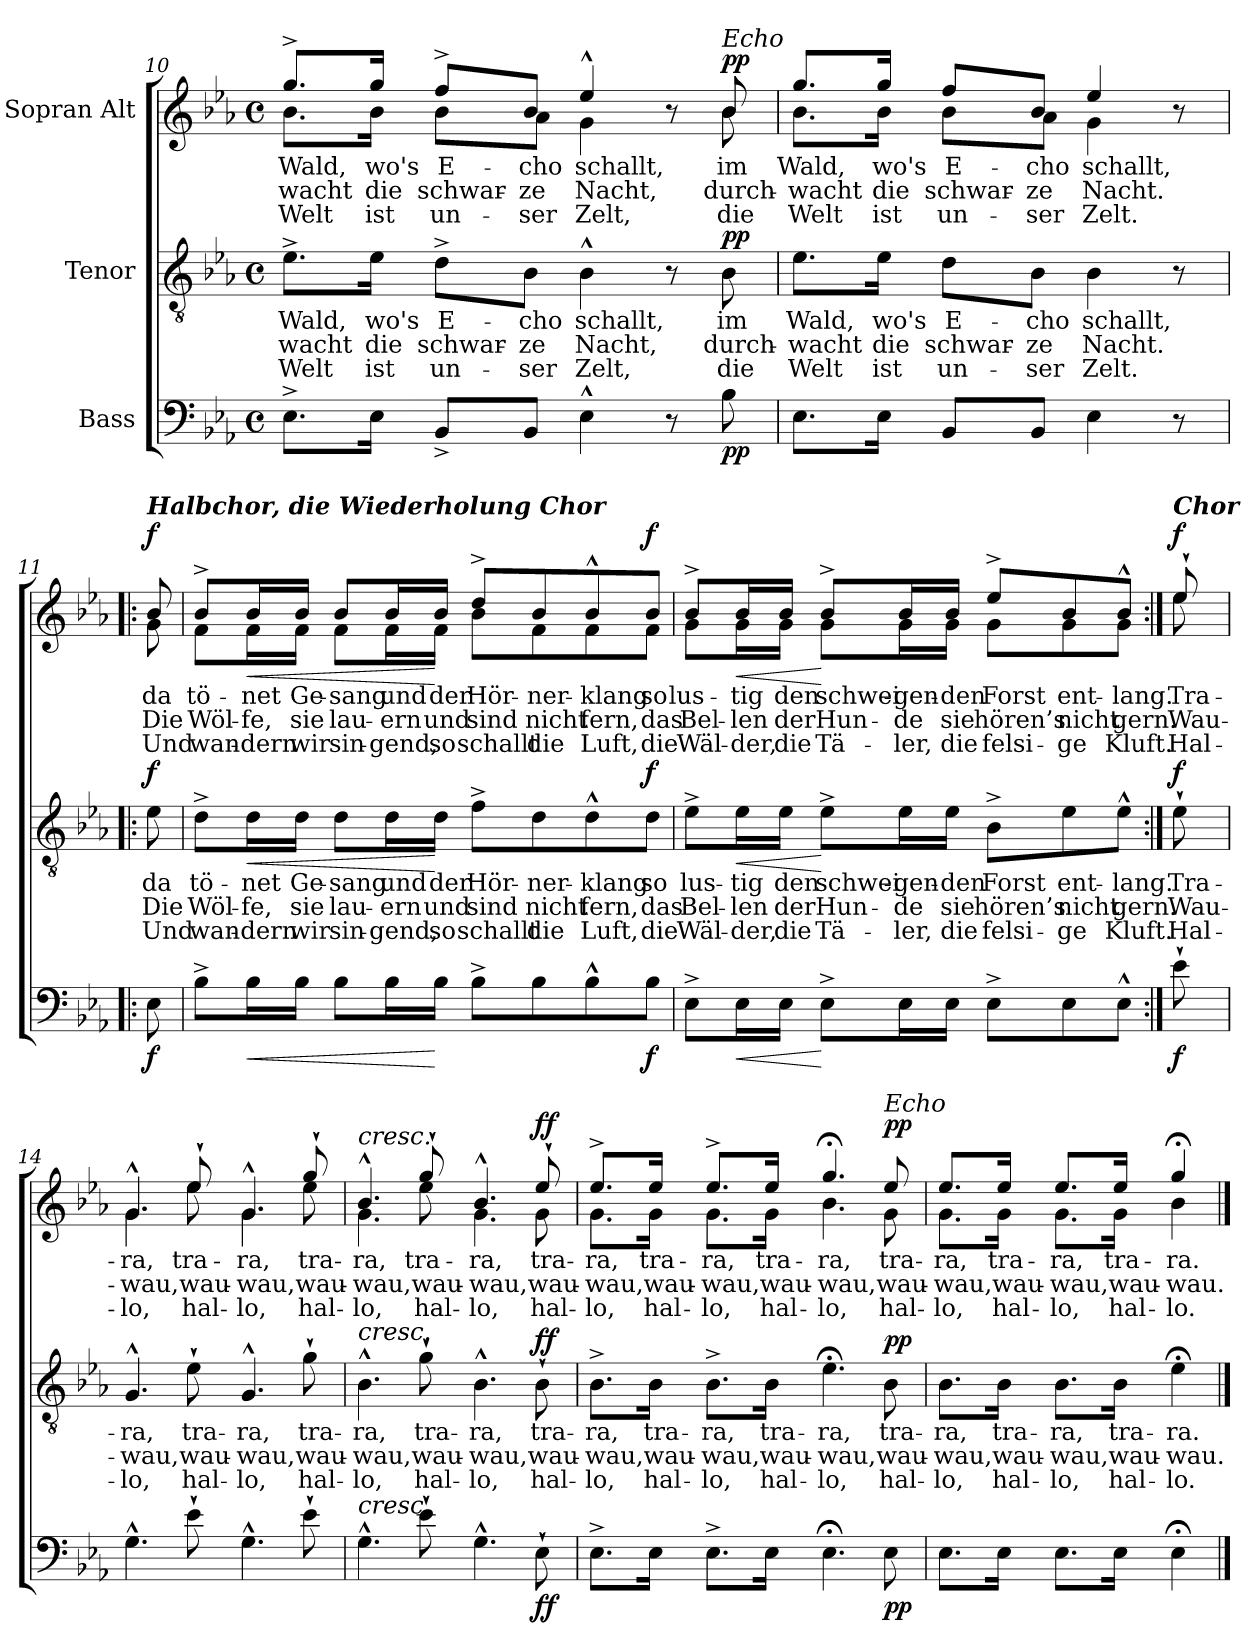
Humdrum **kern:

**kern	**dynam	**kern	**text	**text	**text	**dynam	**kern	**text	**text	**text	**dynam
*part3	*part3	*part2	*part2	*part2	*part2	*part2	*part1	*part1	*part1	*part1	*part1
*staff3	*staff3	*staff2	*staff2	*staff2	*staff2	*staff2	*staff1	*staff1	*staff1	*staff1	*staff1
*I"Bass	*	*I"Tenor	*	*	*	*	*I"Sopran Alt	*	*	*	*
*clefF4	*	*clefGv2	*	*	*	*	*clefG2	*	*	*	*
*k[b-e-a-]	*	*k[b-e-a-]	*	*	*	*	*k[b-e-a-]	*	*	*	*
*M4/4	*	*M4/4	*	*	*	*	*M4/4	*	*	*	*
*met(c)	*	*met(c)	*	*	*	*	*met(c)	*	*	*	*
=10	=10	=10	=10	=10	=10	=10	=10	=10	=10	=10	=10
!	!	!	!LO:LY:b	!LO:LY:b	!LO:LY:b	!	!	!LO:LY:b	!LO:LY:b	!LO:LY:b	!
*	*	*	*	*	*	*	*^	*	*	*	*
8.E-^\L	.	8.e-^\L	Wald,	-wacht	Welt	.	8.gg^/L	8.b-\L	Wald,	-wacht	Welt	.
!	!	!	!LO:LY:b	!LO:LY:b	!LO:LY:b	!	!	!	!LO:LY:b	!LO:LY:b	!LO:LY:b	!
16E-\Jk	.	16e-\Jk	wo's	die	ist	.	16gg/Jk	16b-\Jk	wo's	die	ist	.
!	!	!	!LO:LY:b	!LO:LY:b	!LO:LY:b	!	!	!	!LO:LY:b	!LO:LY:b	!LO:LY:b	!
8BB-^/L	.	8d^\L	E-	schwar-	un-	.	8ff^/L	8b-\L	E-	schwar-	un-	.
!	!	!	!LO:LY:b	!LO:LY:b	!LO:LY:b	!	!	!	!LO:LY:b	!LO:LY:b	!LO:LY:b	!
8BB-/J	.	8B-\J	-cho	-ze	-ser	.	8b-/J	8a-\J	-cho	-ze	-ser	.
!	!	!	!LO:LY:b	!LO:LY:b	!LO:LY:b	!	!	!	!LO:LY:b	!LO:LY:b	!LO:LY:b	!
4E-^^\	.	4B-^^\	schallt,	Nacht,	Zelt,	.	4ee-^^/	4g\	schallt,	Nacht,	Zelt,	.
8r	.	8r	.	.	.	.	8r	8ryy	.	.	.	.
!	!	!	!	!	!	!	!LO:TX:a:i:t=Echo	!	!	!	!	!
!	!LO:DY:b	!	!LO:LY:b	!LO:LY:b	!LO:LY:b	!LO:DY:b	!	!	!LO:LY:b	!LO:LY:b	!LO:LY:b	!LO:DY:b
8B-\	pp	8B-\	im	durch-	die	pp	8b-/	8b-\	im	durch-	die	pp
=11	=11	=11	=11	=11	=11	=11	=11	=11	=11	=11	=11	=11
!	!	!	!LO:LY:b	!LO:LY:b	!LO:LY:b	!	!	!	!LO:LY:b	!LO:LY:b	!LO:LY:b	!
8.E-\L	.	8.e-\L	Wald,	-wacht	Welt	.	8.gg/L	8.b-\L	Wald,	-wacht	Welt	.
!	!	!	!LO:LY:b	!LO:LY:b	!LO:LY:b	!	!	!	!LO:LY:b	!LO:LY:b	!LO:LY:b	!
16E-\Jk	.	16e-\Jk	wo's	die	ist	.	16gg/Jk	16b-\Jk	wo's	die	ist	.
!	!	!	!LO:LY:b	!LO:LY:b	!LO:LY:b	!	!	!	!LO:LY:b	!LO:LY:b	!LO:LY:b	!
8BB-/L	.	8d\L	E-	schwar-	un-	.	8ff/L	8b-\L	E-	schwar-	un-	.
!	!	!	!LO:LY:b	!LO:LY:b	!LO:LY:b	!	!	!	!LO:LY:b	!LO:LY:b	!LO:LY:b	!
8BB-/J	.	8B-\J	-cho	-ze	-ser	.	8b-/J	8a-\J	-cho	-ze	-ser	.
!	!	!	!LO:LY:b	!LO:LY:b	!LO:LY:b	!	!	!	!LO:LY:b	!LO:LY:b	!LO:LY:b	!
4E-\	.	4B-\	schallt,	Nacht.	Zelt.	.	4ee-/	4g\	schallt,	Nacht.	Zelt.	.
8r	.	8r	.	.	.	.	8r	8ryy	.	.	.	.
!!LO:PB:g=z	!!
=11X1!|:	=11X1!|:	=11X1!|:	=11X1!|:	=11X1!|:	=11X1!|:	=11X1!|:	=11X1!|:	=11X1!|:	=11X1!|:	=11X1!|:	=11X1!|:	=11X1!|:
!	!	!	!	!	!	!	!LO:TX:a:Bi:t=Halbchor, die Wiederholung Chor	!	!	!	!	!
!	!LO:DY:b	!	!LO:LY:b	!LO:LY:b	!LO:LY:b	!LO:DY:b	!	!	!LO:LY:b	!LO:LY:b	!LO:LY:b	!LO:DY:b
8E-\	f	8e-\	da	Die	Und	f	8b-/	8g\	da	Die	Und	f
=12	=12	=12	=12	=12	=12	=12	=12	=12	=12	=12	=12	=12
!	!	!	!LO:LY:b	!LO:LY:b	!LO:LY:b	!	!	!	!LO:LY:b	!LO:LY:b	!LO:LY:b	!
8B-^\L	.	8d^\L	tö-	Wöl-	wan-	.	8b-^/L	8f\L	tö-	Wöl-	wan-	.
!	!LO:HP:b	!	!LO:LY:b	!LO:LY:b	!LO:LY:b	!LO:HP:b	!	!	!LO:LY:b	!LO:LY:b	!LO:LY:b	!LO:HP:b
16B-\L	<	16d\L	-net	-fe,	-dern	<	16b-/L	16f\L	-net	-fe,	-dern	<
!	!	!	!LO:LY:b	!LO:LY:b	!LO:LY:b	!	!	!	!LO:LY:b	!LO:LY:b	!LO:LY:b	!
16B-\JJ	.	16d\JJ	Ge-	sie	wir	.	16b-/JJ	16f\JJ	Ge-	sie	wir	.
!	!	!	!LO:LY:b	!LO:LY:b	!LO:LY:b	!	!	!	!LO:LY:b	!LO:LY:b	!LO:LY:b	!
8B-\L	.	8d\L	-sang	lau-	sin-	.	8b-/L	8f\L	-sang	lau-	sin-	.
!	!	!	!LO:LY:b	!LO:LY:b	!LO:LY:b	!	!	!	!LO:LY:b	!LO:LY:b	!LO:LY:b	!
16B-\L	.	16d\L	und	-ern	-gend,	.	16b-/L	16f\L	und	-ern	-gend,	.
!	!	!	!LO:LY:b	!LO:LY:b	!LO:LY:b	!	!	!	!LO:LY:b	!LO:LY:b	!LO:LY:b	!
16B-\JJ	[	16d\JJ	der	und	so	[	16b-/JJ	16f\JJ	der	und	so	[
!	!	!	!LO:LY:b	!LO:LY:b	!LO:LY:b	!	!	!	!LO:LY:b	!LO:LY:b	!LO:LY:b	!
8B-^\L	.	8f^\L	Hör-	sind	schallt	.	8dd^/L	8b-\L	Hör-	sind	schallt	.
!	!	!	!LO:LY:b	!LO:LY:b	!LO:LY:b	!	!	!	!LO:LY:b	!LO:LY:b	!LO:LY:b	!
8B-\	.	8d\	-ner-	nicht	die	.	8b-/	8f\	-ner-	nicht	die	.
!	!	!	!LO:LY:b	!LO:LY:b	!LO:LY:b	!	!	!	!LO:LY:b	!LO:LY:b	!LO:LY:b	!
8B-^^\	.	8d^^\	-klang	fern,	Luft,	.	8b-^^/	8f\	-klang	fern,	Luft,	.
!	!LO:DY:b	!	!LO:LY:b	!LO:LY:b	!LO:LY:b	!LO:DY:b	!	!	!LO:LY:b	!LO:LY:b	!LO:LY:b	!LO:DY:b
8B-\J	f	8d\J	so	das	die	f	8b-/J	8f\J	so	das	die	f
!!LO:LB:g=z	!!
=13	=13	=13	=13	=13	=13	=13	=13	=13	=13	=13	=13	=13
!	!	!	!LO:LY:b	!LO:LY:b	!LO:LY:b	!	!	!	!LO:LY:b	!LO:LY:b	!LO:LY:b	!
8E-^\L	.	8e-^\L	lus-	Bel-	Wäl-	.	8b-^/L	8g\L	lus-	Bel-	Wäl-	.
!	!LO:HP:b	!	!LO:LY:b	!LO:LY:b	!LO:LY:b	!LO:HP:b	!	!	!LO:LY:b	!LO:LY:b	!LO:LY:b	!LO:HP:b
16E-\L	<	16e-\L	-tig	-len	-der,	<	16b-/L	16g\L	-tig	-len	-der,	<
!	!	!	!LO:LY:b	!LO:LY:b	!LO:LY:b	!	!	!	!LO:LY:b	!LO:LY:b	!LO:LY:b	!
16E-\JJ	.	16e-\JJ	den	der	die	.	16b-/JJ	16g\JJ	den	der	die	.
!	!	!	!LO:LY:b	!LO:LY:b	!LO:LY:b	!	!	!	!LO:LY:b	!LO:LY:b	!LO:LY:b	!
8E-^\L	[	8e-^\L	schwei-	Hun-	Tä-	[	8b-^/L	8g\L	schwei-	Hun-	Tä-	[
!	!	!	!LO:LY:b	!LO:LY:b	!LO:LY:b	!	!	!	!LO:LY:b	!LO:LY:b	!LO:LY:b	!
16E-\L	.	16e-\L	-gen-	-de	-ler,	.	16b-/L	16g\L	-gen-	-de	-ler,	.
!	!	!	!LO:LY:b	!LO:LY:b	!LO:LY:b	!	!	!	!LO:LY:b	!LO:LY:b	!LO:LY:b	!
16E-\JJ	.	16e-\JJ	-den	sie	die	.	16b-/JJ	16g\JJ	-den	sie	die	.
!	!	!	!LO:LY:b	!LO:LY:b	!LO:LY:b	!	!	!	!LO:LY:b	!LO:LY:b	!LO:LY:b	!
8E-^\L	.	8B-^\L	Forst	hören’s	felsi-	.	8ee-^/L	8g\L	Forst	hören’s	felsi-	.
!	!	!	!LO:LY:b	!LO:LY:b	!LO:LY:b	!	!	!	!LO:LY:b	!LO:LY:b	!LO:LY:b	!
8E-\	.	8e-\	ent-	nicht	-ge	.	8b-/	8g\	ent-	nicht	-ge	.
!	!	!	!LO:LY:b	!LO:LY:b	!LO:LY:b	!	!	!	!LO:LY:b	!LO:LY:b	!LO:LY:b	!
8E-^^\J	.	8e-^^\J	-lang.	gern.	Kluft.	.	8b-^^/J	8g\J	-lang.	gern.	Kluft.	.
=13X2:|!	=13X2:|!	=13X2:|!	=13X2:|!	=13X2:|!	=13X2:|!	=13X2:|!	=13X2:|!	=13X2:|!	=13X2:|!	=13X2:|!	=13X2:|!	=13X2:|!
!	!	!	!	!	!	!	!LO:TX:a:Bi:t=Chor	!	!	!	!	!
!	!LO:DY:b	!	!LO:LY:b	!LO:LY:b	!LO:LY:b	!LO:DY:b	!	!	!LO:LY:b	!LO:LY:b	!LO:LY:b	!LO:DY:b
8e-`\	f	8e-`\	Tra-	Wau-	Hal-	f	8ee-`/	8ee-\	Tra-	Wau-	Hal-	f
=14	=14	=14	=14	=14	=14	=14	=14	=14	=14	=14	=14	=14
!	!	!	!LO:LY:b	!LO:LY:b	!LO:LY:b	!	!	!	!LO:LY:b	!LO:LY:b	!LO:LY:b	!
4.G^^\	.	4.G^^/	-ra,	-wau,	-lo,	.	4.g^^/	4.g\	-ra,	-wau,	-lo,	.
!	!	!	!LO:LY:b	!LO:LY:b	!LO:LY:b	!	!	!	!LO:LY:b	!LO:LY:b	!LO:LY:b	!
8e-`\	.	8e-`\	tra-	wau-	hal-	.	8ee-`/	8ee-\	tra-	wau-	hal-	.
!	!	!	!LO:LY:b	!LO:LY:b	!LO:LY:b	!	!	!	!LO:LY:b	!LO:LY:b	!LO:LY:b	!
4.G^^\	.	4.G^^/	-ra,	-wau,	-lo,	.	4.g^^/	4.g\	-ra,	-wau,	-lo,	.
!	!	!	!LO:LY:b	!LO:LY:b	!LO:LY:b	!	!	!	!LO:LY:b	!LO:LY:b	!LO:LY:b	!
8e-`\	.	8g`\	tra-	wau-	hal-	.	8gg`/	8ee-\	tra-	wau-	hal-	.
!!LO:PB:g=z	!!
=15	=15	=15	=15	=15	=15	=15	=15	=15	=15	=15	=15	=15
!	!	!	!	!	!	!	!LO:TX:a:i:t=cresc.	!	!	!	!	!
!	!	!LO:TX:a:i:t=cresc.	!	!	!	!	!	!	!	!	!	!
!LO:TX:a:i:t=cresc.	!	!	!	!	!	!	!	!	!	!	!	!
!	!	!	!LO:LY:b	!LO:LY:b	!LO:LY:b	!	!	!	!LO:LY:b	!LO:LY:b	!LO:LY:b	!
4.G^^\	.	4.B-^^\	-ra,	-wau,	-lo,	.	4.b-^^/	4.g\	-ra,	-wau,	-lo,	.
!	!	!	!LO:LY:b	!LO:LY:b	!LO:LY:b	!	!	!	!LO:LY:b	!LO:LY:b	!LO:LY:b	!
8e-`\	.	8g`\	tra-	wau-	hal-	.	8gg`/	8ee-\	tra-	wau-	hal-	.
!	!	!	!LO:LY:b	!LO:LY:b	!LO:LY:b	!	!	!	!LO:LY:b	!LO:LY:b	!LO:LY:b	!
4.G^^\	.	4.B-^^\	-ra,	-wau,	-lo,	.	4.b-^^/	4.g\	-ra,	-wau,	-lo,	.
!	!LO:DY:b	!	!LO:LY:b	!LO:LY:b	!LO:LY:b	!LO:DY:b	!	!	!LO:LY:b	!LO:LY:b	!LO:LY:b	!LO:DY:b
8E-`\	ff	8B-`\	tra-	wau-	hal-	ff	8ee-`/	8g\	tra-	wau-	hal-	ff
=16	=16	=16	=16	=16	=16	=16	=16	=16	=16	=16	=16	=16
!	!	!	!LO:LY:b	!LO:LY:b	!LO:LY:b	!	!	!	!LO:LY:b	!LO:LY:b	!LO:LY:b	!
8.E-^\L	.	8.B-^\L	-ra,	-wau,	-lo,	.	8.ee-^/L	8.g\L	-ra,	-wau,	-lo,	.
!	!	!	!LO:LY:b	!LO:LY:b	!LO:LY:b	!	!	!	!LO:LY:b	!LO:LY:b	!LO:LY:b	!
16E-\Jk	.	16B-\Jk	tra-	wau-	hal-	.	16ee-/Jk	16g\Jk	tra-	wau-	hal-	.
!	!	!	!LO:LY:b	!LO:LY:b	!LO:LY:b	!	!	!	!LO:LY:b	!LO:LY:b	!LO:LY:b	!
8.E-^\L	.	8.B-^\L	-ra,	-wau,	-lo,	.	8.ee-^/L	8.g\L	-ra,	-wau,	-lo,	.
!	!	!	!LO:LY:b	!LO:LY:b	!LO:LY:b	!	!	!	!LO:LY:b	!LO:LY:b	!LO:LY:b	!
16E-\Jk	.	16B-\Jk	tra-	wau-	hal-	.	16ee-/Jk	16g\Jk	tra-	wau-	hal-	.
!	!	!	!LO:LY:b	!LO:LY:b	!LO:LY:b	!	!	!	!LO:LY:b	!LO:LY:b	!LO:LY:b	!
4.E-;<\	.	4.e-;<\	-ra,	-wau,	-lo,	.	4.gg;</	4.b-\	-ra,	-wau,	-lo,	.
!	!	!	!	!	!	!	!LO:TX:a:i:t=Echo	!	!	!	!	!
!	!LO:DY:b	!	!LO:LY:b	!LO:LY:b	!LO:LY:b	!LO:DY:b	!	!	!LO:LY:b	!LO:LY:b	!LO:LY:b	!LO:DY:b
8E-\	pp	8B-\	tra-	wau-	hal-	pp	8ee-/	8g\	tra-	wau-	hal-	pp
=17	=17	=17	=17	=17	=17	=17	=17	=17	=17	=17	=17	=17
!	!	!	!LO:LY:b	!LO:LY:b	!LO:LY:b	!	!	!	!LO:LY:b	!LO:LY:b	!LO:LY:b	!
8.E-\L	.	8.B-\L	-ra,	-wau,	-lo,	.	8.ee-/L	8.g\L	-ra,	-wau,	-lo,	.
!	!	!	!LO:LY:b	!LO:LY:b	!LO:LY:b	!	!	!	!LO:LY:b	!LO:LY:b	!LO:LY:b	!
16E-\Jk	.	16B-\Jk	tra-	wau-	hal-	.	16ee-/Jk	16g\Jk	tra-	wau-	hal-	.
!	!	!	!LO:LY:b	!LO:LY:b	!LO:LY:b	!	!	!	!LO:LY:b	!LO:LY:b	!LO:LY:b	!
8.E-\L	.	8.B-\L	-ra,	-wau,	-lo,	.	8.ee-/L	8.g\L	-ra,	-wau,	-lo,	.
!	!	!	!LO:LY:b	!LO:LY:b	!LO:LY:b	!	!	!	!LO:LY:b	!LO:LY:b	!LO:LY:b	!
16E-\Jk	.	16B-\Jk	tra-	wau-	hal-	.	16ee-/Jk	16g\Jk	tra-	wau-	hal-	.
!	!	!	!LO:LY:b	!LO:LY:b	!LO:LY:b	!	!	!	!LO:LY:b	!LO:LY:b	!LO:LY:b	!
4E-;<\	.	4e-;<\	-ra.	-wau.	-lo.	.	4gg;</	4b-\	-ra.	-wau.	-lo.	.
*	*	*	*	*	*	*	*v	*v	*	*	*	*
==	==	==	==	==	==	==	==	==	==	==	==
*-	*-	*-	*-	*-	*-	*-	*-	*-	*-	*-	*-
